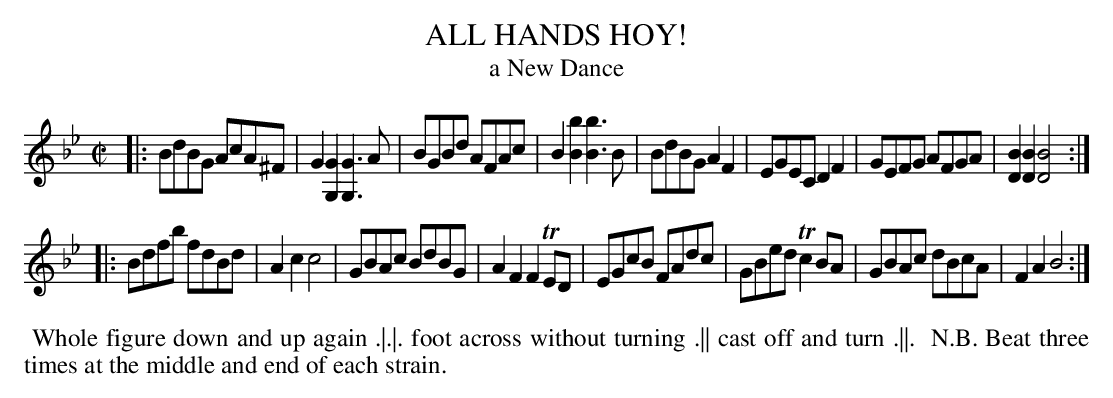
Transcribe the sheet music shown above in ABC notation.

X:1
T: ALL HANDS HOY!
T: a New Dance
M: C|
L: 1/8	% but starting in Gm.
K: Bb
|:\
BdBG AcA^F | G2[G2G,2] [G3G,3]A | BGBd AFAc | B2[b2B2] [b3B3]B |\
BdBG A2F2 | EGEC D2F2 | GEFG AFGA | [B2D2][B2D2] [B4D4] :|
|:\
Bdfb fdBd | A2c2 c4 | GBAc BdBG | A2F2 F2TED |\
EGcB FAdc | GBed Tc2BA | GBAc dBcA | F2A2 B4 :|
